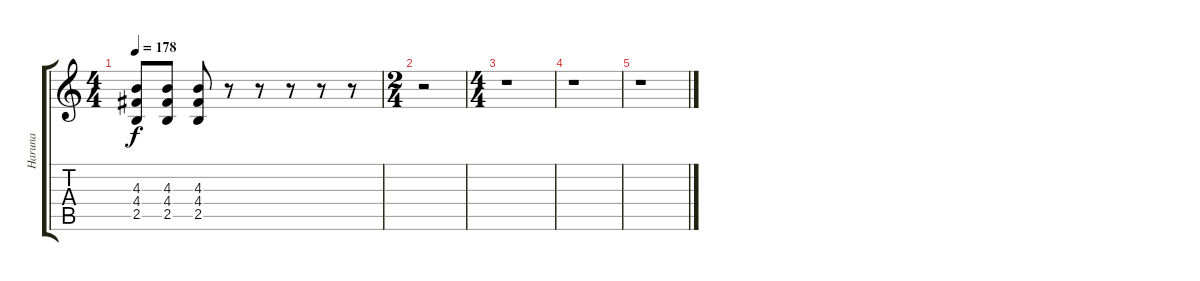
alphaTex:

\track ("Haruna" "Haruna") {instrument distortionguitar}
\staff {score tabs}
\tuning (E4 B3 G3 D3 A2 E2) {hide}
\ts (4 4)
\tempo 178
\clef g2
\ks c
(4.3{t} 4.4{t} 2.5{t}).8{dy f} (4.3 4.4 2.5).8 (4.3 4.4 2.5).8 r.8 r.8 r.8 r.8 r.8 |
\ts (2 4)
r.2 |
\ts (4 4)
r.1 |
r.1 |
r.1
